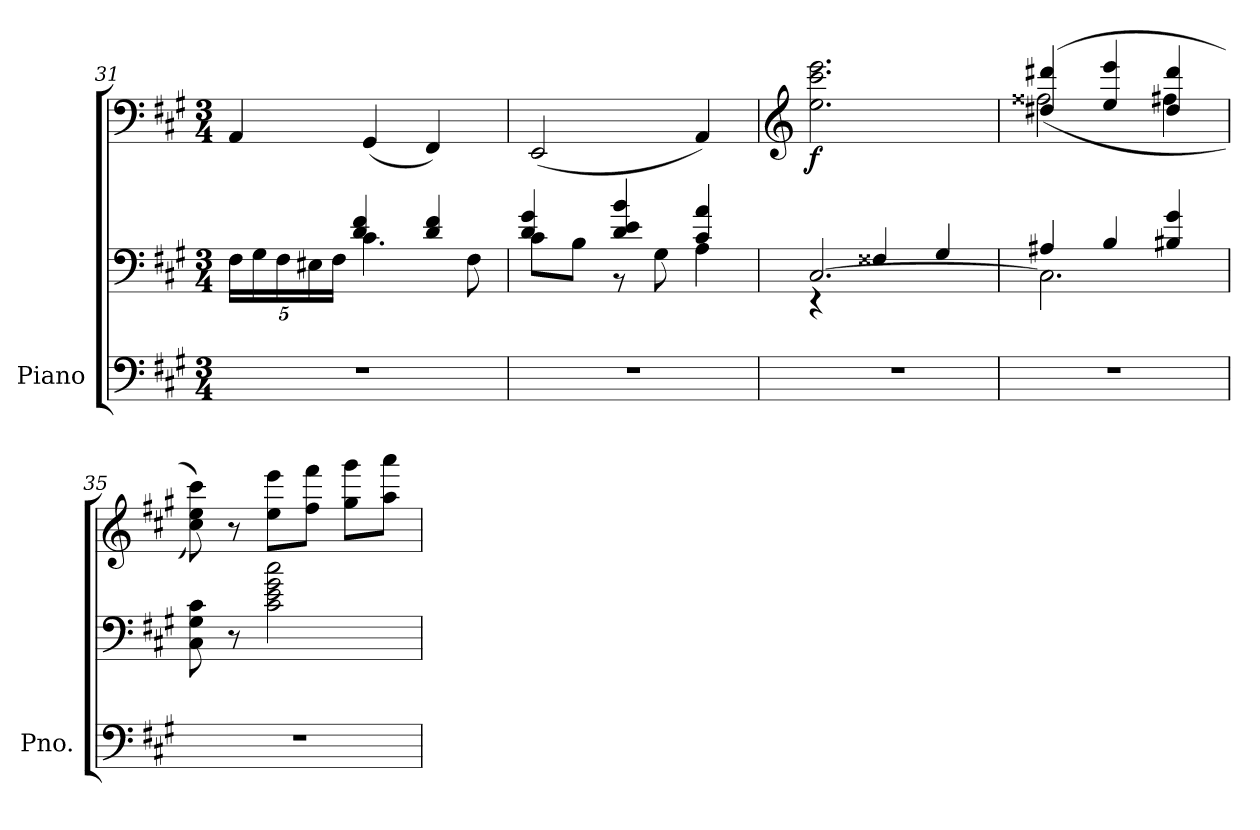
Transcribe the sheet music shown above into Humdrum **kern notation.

**kern	**kern	**kern	**dynam
*part1	*part1	*part1	*part1
*staff3	*staff2	*staff1	*staff1/2/3
*I"Piano	*	*	*
*I'Pno.	*	*	*
*clefF4	*clefF4	*clefF4	*
*k[f#c#g#]	*k[f#c#g#]	*k[f#c#g#]	*
*M3/4	*M3/4	*M3/4	*
*	*Xbrackettup	*	*
=31	=31	=31	=31
*	*^	*	*
2.r	20F#\LL	4ryy	4AA/	.
.	20G#\	.	.	.
.	20F#\	.	.	.
.	20E#X\	.	.	.
.	20F#\JJ	.	.	.
.	4.c#\	4d/ 4f#/	(<4GG#/	.
.	.	4d/ 4f#/	4FF#/)	.
.	8F#\	.	.	.
!!LO:LB:g=z
=32	=32	=32	=32	=32
2.r	8c#\L	4d/ 4g#/	(<2EE/	.
.	8B\J	.	.	.
.	8rBB	4d/ 4e/ 4b/	.	.
.	8G#\	.	.	.
.	4A\	4c#/ 4a/	4AA/)	.
=33	=33	=33	=33	=33
*	*	*	*clefG2	*
!	!	!	!	!LO:DY:b
2.r	[2.C#/	4r	2.ee\ 2.ccc#\ 2.eee\	f
.	.	4F##X/	.	.
.	.	4G#/	.	.
=34	=34	=34	=34	=34
*	*	*	*^	*
2.r	2.C#\]	4A#X/	(>4dd#X/ 4ddd#X/	(<2ff##X\	.
.	.	4B/	4ee/ 4eee/	.	.
.	.	4B#X/ 4g#/	4dd#/ 4ddd#/	4ff#X\	.
*	*v	*v	*	*	*
*	*	*v	*v	*
=35	=35	=35	=35
2.r	8C#\ 8G#\ 8c#\	8cc#\ 8ee\ 8ccc#\))	.
.	8r	8r	.
.	2c#\ 2e\ 2g#\ 2cc#\	8ee\ 8eee\L	.
.	.	8ff#\ 8fff#\J	.
.	.	8gg#\ 8ggg#\L	.
.	.	8aa\ 8aaa\J	.
=	=	=	=
*-	*-	*-	*-
